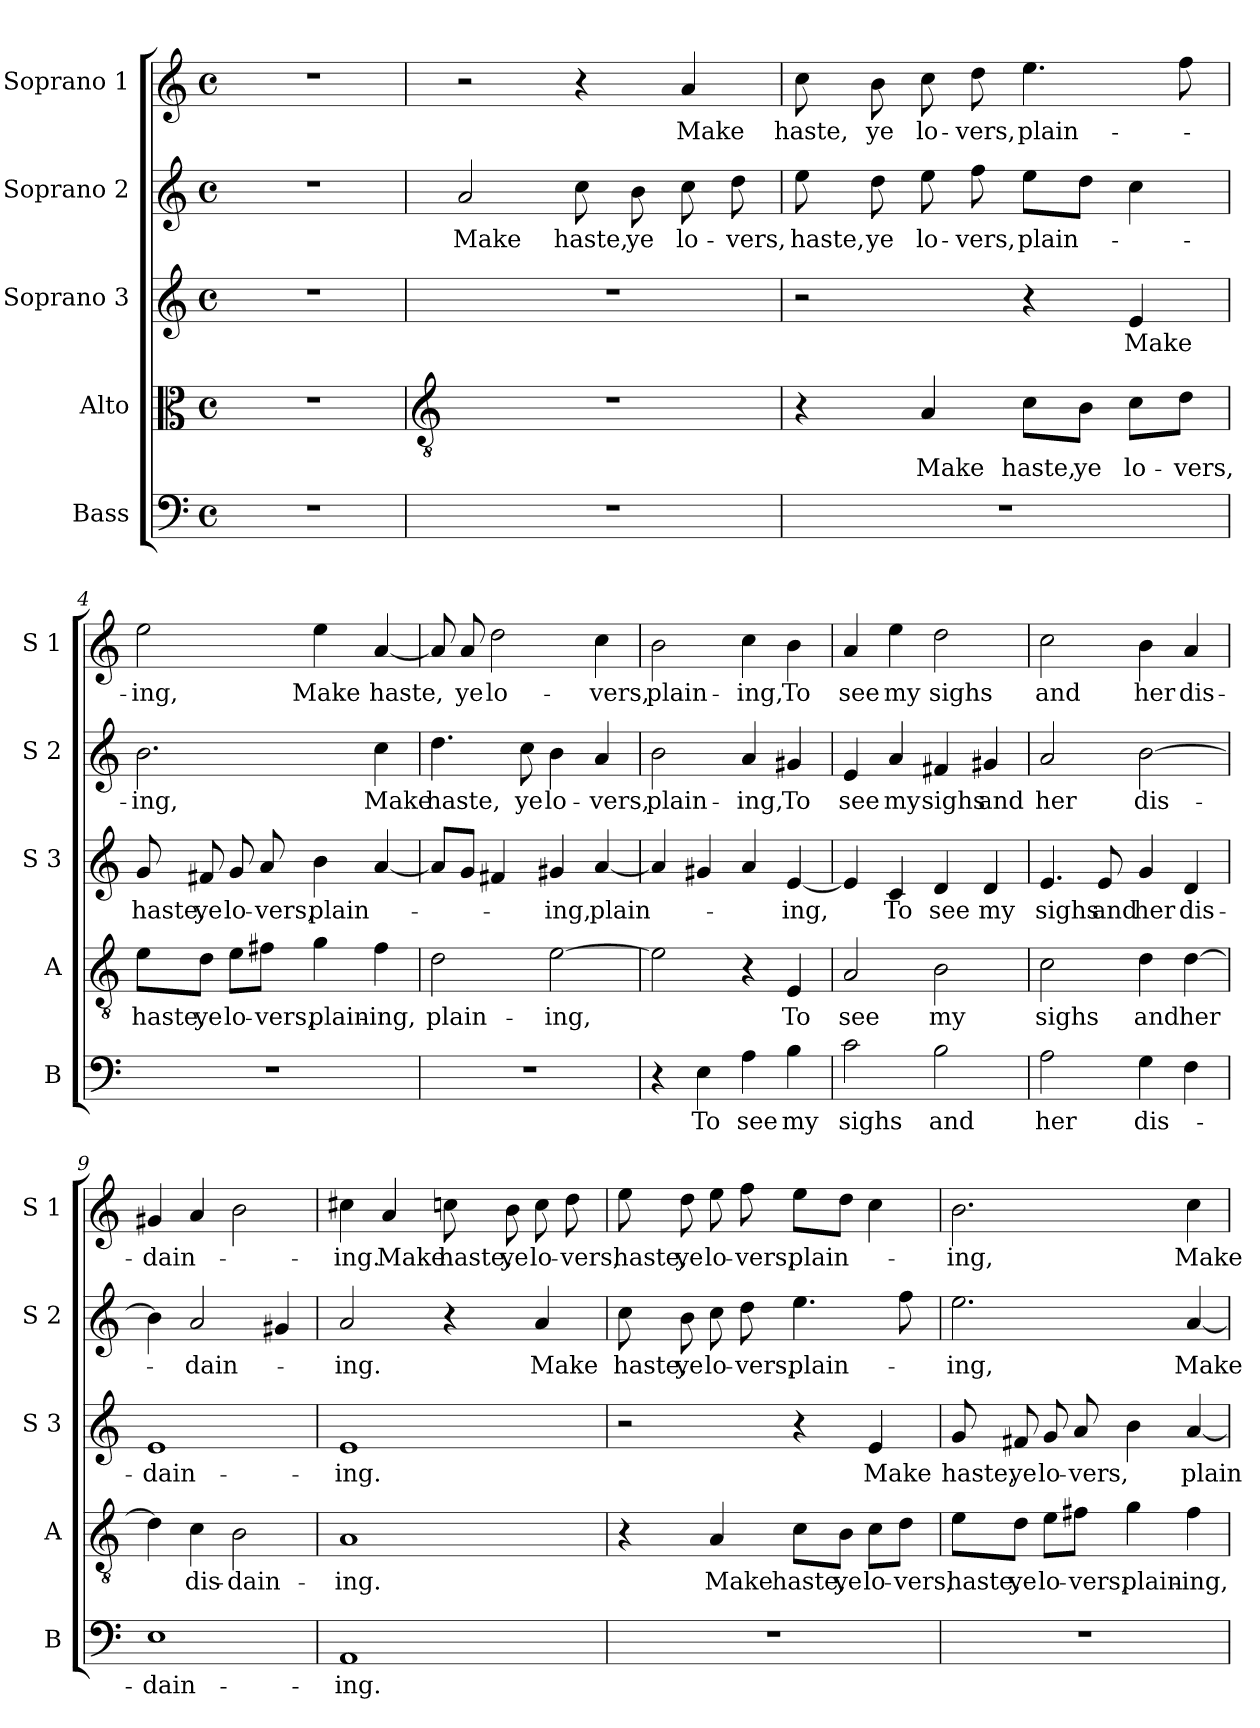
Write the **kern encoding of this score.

**kern	**text	**kern	**text	**kern	**text	**kern	**text	**kern	**text
*part5	*part5	*part4	*part4	*part3	*part3	*part2	*part2	*part1	*part1
*staff5	*staff5	*staff4	*staff4	*staff3	*staff3	*staff2	*staff2	*staff1	*staff1
*I"Bass	*	*I"Alto	*	*I"Soprano 3	*	*I"Soprano 2	*	*I"Soprano 1	*
*I'B	*	*I'A	*	*I'S 3	*	*I'S 2	*	*I'S 1	*
*clefF4	*	*clefC3	*	*clefG2	*	*clefG2	*	*clefG2	*
*k[]	*	*k[]	*	*k[]	*	*k[]	*	*k[]	*
*C:	*	*C:	*	*C:	*	*C:	*	*C:	*
*M4/4	*	*M4/4	*	*M4/4	*	*M4/4	*	*M4/4	*
*met(c)	*	*met(c)	*	*met(c)	*	*met(c)	*	*met(c)	*
=1	=1	=1	=1	=1	=1	=1	=1	=1	=1
1r	.	1r	.	1r	.	1r	.	1r	.
=2	=2	=2	=2	=2	=2	=2	=2	=2	=2
*	*	*clefGv2	*	*	*	*	*	*	*
!	!	!	!	!	!	!	!LO:LY:b	!	!
1r	.	1r	.	1r	.	2a/	Make	2r	.
!	!	!	!	!	!	!	!LO:LY:b	!	!
.	.	.	.	.	.	8cc\	haste,	4r	.
!	!	!	!	!	!	!	!LO:LY:b	!	!
.	.	.	.	.	.	8b\	ye	.	.
!	!	!	!	!	!	!	!LO:LY:b	!	!LO:LY:b
.	.	.	.	.	.	8cc\	lo-	4a/	Make
!	!	!	!	!	!	!	!LO:LY:b	!	!
.	.	.	.	.	.	8dd\	-vers,	.	.
=3	=3	=3	=3	=3	=3	=3	=3	=3	=3
!	!	!	!	!	!	!	!LO:LY:b	!	!LO:LY:b
1r	.	4r	.	2r	.	8ee\	haste,	8cc\	haste,
!	!	!	!	!	!	!	!LO:LY:b	!	!LO:LY:b
.	.	.	.	.	.	8dd\	ye	8b\	ye
!	!	!	!LO:LY:b	!	!	!	!LO:LY:b	!	!LO:LY:b
.	.	4A/	Make	.	.	8ee\	lo-	8cc\	lo-
!	!	!	!	!	!	!	!LO:LY:b	!	!LO:LY:b
.	.	.	.	.	.	8ff\	-vers,	8dd\	-vers,
!	!	!	!LO:LY:b	!	!	!	!LO:LY:b	!	!LO:LY:b
.	.	8c\L	haste,	4r	.	8ee\L	plain-	4.ee\	plain-
!	!	!	!LO:LY:b	!	!	!	!	!	!
.	.	8B\J	ye	.	.	8dd\J	.	.	.
!	!	!	!LO:LY:b	!	!LO:LY:b	!	!	!	!
.	.	8c\L	lo-	4e/	Make	4cc\	.	.	.
!	!	!	!LO:LY:b	!	!	!	!	!	!
.	.	8d\J	-vers,	.	.	.	.	8ff\	.
=4	=4	=4	=4	=4	=4	=4	=4	=4	=4
!	!	!	!LO:LY:b	!	!LO:LY:b	!	!LO:LY:b	!	!LO:LY:b
1r	.	8e\L	haste,	8g/	haste,	2.b\	-ing,	2ee\	-ing,
!	!	!	!LO:LY:b	!	!LO:LY:b	!	!	!	!
.	.	8d\J	ye	8f#X/	ye	.	.	.	.
!	!	!	!LO:LY:b	!	!LO:LY:b	!	!	!	!
.	.	8e\L	lo-	8g/	lo-	.	.	.	.
!	!	!	!LO:LY:b	!	!LO:LY:b	!	!	!	!
.	.	8f#X\J	-vers,	8a/	-vers,	.	.	.	.
!	!	!	!LO:LY:b	!	!LO:LY:b	!	!	!	!LO:LY:b
.	.	4g\	plain-	4b\	plain-	.	.	4ee\	Make
!	!	!	!LO:LY:b	!	!	!	!LO:LY:b	!	!LO:LY:b
.	.	4f#\	-ing,	[4a/	.	4cc\	Make	[4a/	haste,
!!LO:LB:g=z
=5	=5	=5	=5	=5	=5	=5	=5	=5	=5
!	!	!	!LO:LY:b	!	!	!	!LO:LY:b	!	!
1r	.	2d\	plain-	8a/L]	.	4.dd\	haste,	8a/]	.
!	!	!	!	!	!	!	!	!	!LO:LY:b
.	.	.	.	8g/J	.	.	.	8a/	ye
!	!	!	!	!	!	!	!	!	!LO:LY:b
.	.	.	.	4f#X/	.	.	.	2dd\	lo-
!	!	!	!	!	!	!	!LO:LY:b	!	!
.	.	.	.	.	.	8cc\	ye	.	.
!	!	!	!LO:LY:b	!	!LO:LY:b	!	!LO:LY:b	!	!
.	.	[2e\	-ing,	4g#X/	-ing,	4b\	lo-	.	.
!	!	!	!	!	!LO:LY:b	!	!LO:LY:b	!	!LO:LY:b
.	.	.	.	[4a/	plain-	4a/	-vers,	4cc\	-vers,
=6	=6	=6	=6	=6	=6	=6	=6	=6	=6
!	!	!	!	!	!	!	!LO:LY:b	!	!LO:LY:b
4r	.	2e\]	.	4a/]	.	2b\	plain-	2b\	plain-
!	!LO:LY:b	!	!	!	!	!	!	!	!
4E\	To	.	.	4g#X/	.	.	.	.	.
!	!LO:LY:b	!	!	!	!	!	!LO:LY:b	!	!LO:LY:b
4A\	see	4r	.	4a/	.	4a/	-ing,	4cc\	-ing,
!	!LO:LY:b	!	!LO:LY:b	!	!LO:LY:b	!	!LO:LY:b	!	!LO:LY:b
4B\	my	4E/	To	[4e/	-ing,	4g#X/	To	4b\	To
=7	=7	=7	=7	=7	=7	=7	=7	=7	=7
!	!LO:LY:b	!	!LO:LY:b	!	!	!	!LO:LY:b	!	!LO:LY:b
2c\	sighs	2A/	see	4e/]	.	4e/	see	4a/	see
!	!	!	!	!	!LO:LY:b	!	!LO:LY:b	!	!LO:LY:b
.	.	.	.	4c/	To	4a/	my	4ee\	my
!	!LO:LY:b	!	!LO:LY:b	!	!LO:LY:b	!	!LO:LY:b	!	!LO:LY:b
2B\	and	2B\	my	4d/	see	4f#X/	sighs	2dd\	sighs
!	!	!	!	!	!LO:LY:b	!	!LO:LY:b	!	!
.	.	.	.	4d/	my	4g#X/	and	.	.
=8	=8	=8	=8	=8	=8	=8	=8	=8	=8
!	!LO:LY:b	!	!LO:LY:b	!	!LO:LY:b	!	!LO:LY:b	!	!LO:LY:b
2A\	her	2c\	sighs	4.e/	sighs	2a/	her	2cc\	and
!	!	!	!	!	!LO:LY:b	!	!	!	!
.	.	.	.	8e/	and	.	.	.	.
!	!LO:LY:b	!	!LO:LY:b	!	!LO:LY:b	!	!LO:LY:b	!	!LO:LY:b
4G\	dis-	4d\	and	4g/	her	[2b\	dis-	4b\	her
!	!	!	!LO:LY:b	!	!LO:LY:b	!	!	!	!LO:LY:b
4F\	.	[4d\	her	4d/	dis-	.	.	4a/	dis-
=9	=9	=9	=9	=9	=9	=9	=9	=9	=9
!	!LO:LY:b	!	!	!	!LO:LY:b	!	!	!	!LO:LY:b
1E	-dain-	4d\]	.	1e	-dain-	4b\]	.	4g#X/	-dain-
!	!	!	!LO:LY:b	!	!	!	!LO:LY:b	!	!
.	.	4c\	dis-	.	.	2a/	-dain-	4a/	.
!	!	!	!LO:LY:b	!	!	!	!	!	!
.	.	2B\	-dain-	.	.	.	.	2b\	.
.	.	.	.	.	.	4g#X/	.	.	.
!!LO:PB:g=z
=10	=10	=10	=10	=10	=10	=10	=10	=10	=10
!	!LO:LY:b	!	!LO:LY:b	!	!LO:LY:b	!	!LO:LY:b	!	!LO:LY:b
1AA	-ing.	1A	-ing.	1e	-ing.	2a/	-ing.	4cc#X\	-ing.
!	!	!	!	!	!	!	!	!	!LO:LY:b
.	.	.	.	.	.	.	.	4a/	Make
!	!	!	!	!	!	!	!	!	!LO:LY:b
.	.	.	.	.	.	4r	.	8ccn\	haste,
!	!	!	!	!	!	!	!	!	!LO:LY:b
.	.	.	.	.	.	.	.	8b\	ye
!	!	!	!	!	!	!	!LO:LY:b	!	!LO:LY:b
.	.	.	.	.	.	4a/	Make	8cc\	lo-
!	!	!	!	!	!	!	!	!	!LO:LY:b
.	.	.	.	.	.	.	.	8dd\	-vers,
=11	=11	=11	=11	=11	=11	=11	=11	=11	=11
!	!	!	!	!	!	!	!LO:LY:b	!	!LO:LY:b
1r	.	4r	.	2r	.	8cc\	haste,	8ee\	haste,
!	!	!	!	!	!	!	!LO:LY:b	!	!LO:LY:b
.	.	.	.	.	.	8b\	ye	8dd\	ye
!	!	!	!LO:LY:b	!	!	!	!LO:LY:b	!	!LO:LY:b
.	.	4A/	Make	.	.	8cc\	lo-	8ee\	lo-
!	!	!	!	!	!	!	!LO:LY:b	!	!LO:LY:b
.	.	.	.	.	.	8dd\	-vers,	8ff\	-vers,
!	!	!	!LO:LY:b	!	!	!	!LO:LY:b	!	!LO:LY:b
.	.	8c\L	haste,	4r	.	4.ee\	plain-	8ee\L	plain-
!	!	!	!LO:LY:b	!	!	!	!	!	!
.	.	8B\J	ye	.	.	.	.	8dd\J	.
!	!	!	!LO:LY:b	!	!LO:LY:b	!	!	!	!
.	.	8c\L	lo-	4e/	Make	.	.	4cc\	.
!	!	!	!LO:LY:b	!	!	!	!	!	!
.	.	8d\J	-vers,	.	.	8ff\	.	.	.
=12	=12	=12	=12	=12	=12	=12	=12	=12	=12
!	!	!	!LO:LY:b	!	!LO:LY:b	!	!LO:LY:b	!	!LO:LY:b
1r	.	8e\L	haste,	8g/	haste,	2.ee\	-ing,	2.b\	-ing,
!	!	!	!LO:LY:b	!	!LO:LY:b	!	!	!	!
.	.	8d\J	ye	8f#X/	ye	.	.	.	.
!	!	!	!LO:LY:b	!	!LO:LY:b	!	!	!	!
.	.	8e\L	lo-	8g/	lo-	.	.	.	.
!	!	!	!LO:LY:b	!	!LO:LY:b	!	!	!	!
.	.	8f#X\J	-vers,	8a/	-vers,	.	.	.	.
!	!	!	!LO:LY:b	!	!	!	!	!	!
.	.	4g\	plain-	4b\	.	.	.	.	.
!	!	!	!LO:LY:b	!	!LO:LY:b	!	!LO:LY:b	!	!LO:LY:b
.	.	4f#\	-ing,	[4a/	plain-	[4a/	Make	4cc\	Make
=	=	=	=	=	=	=	=	=	=
*-	*-	*-	*-	*-	*-	*-	*-	*-	*-
